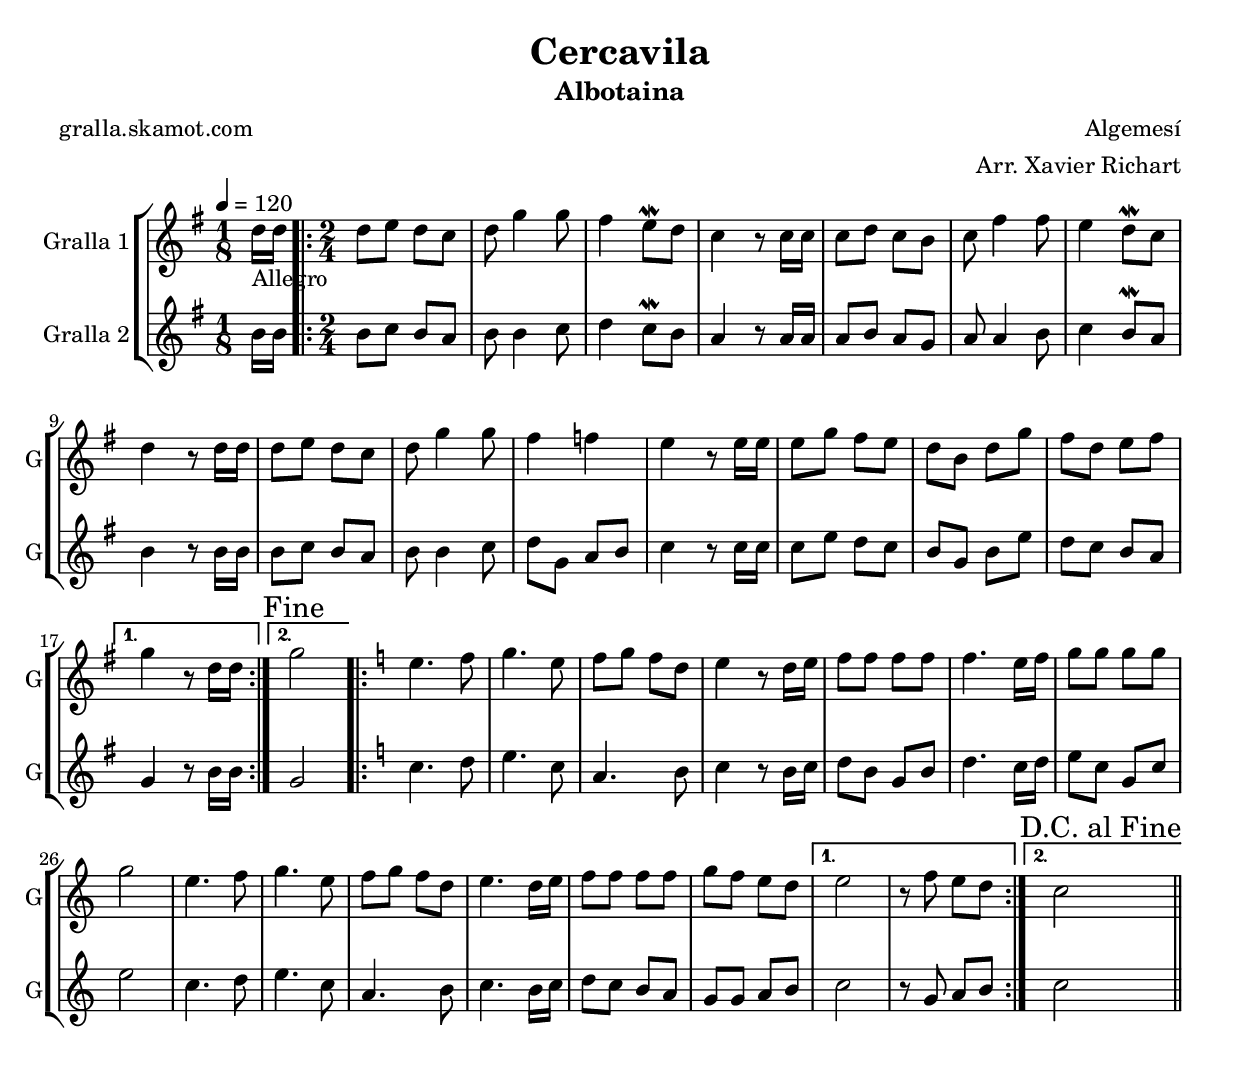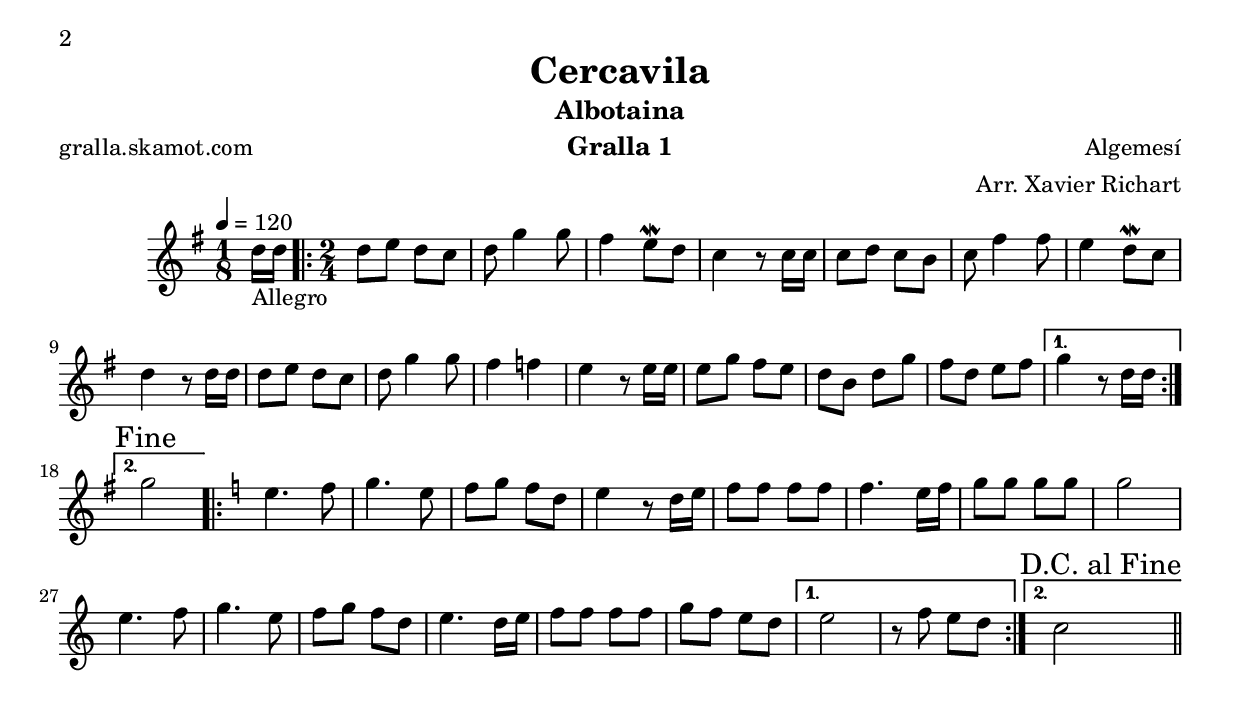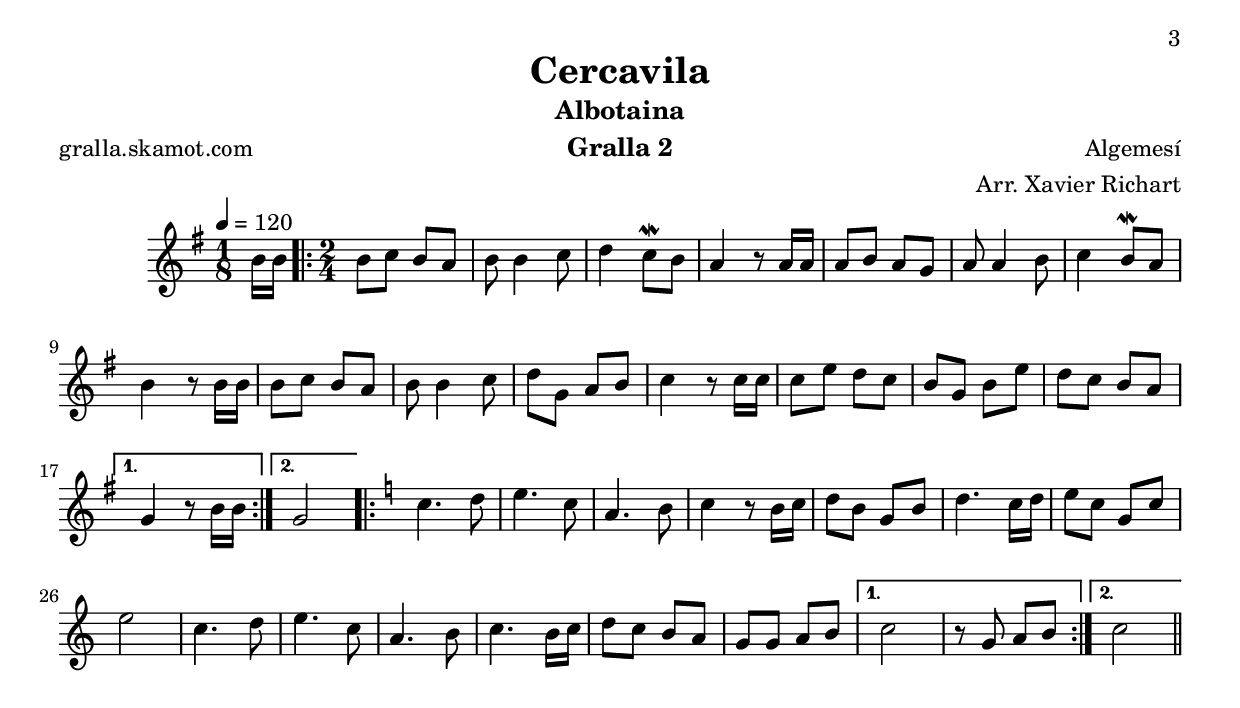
\version "2.16.2"

\header {
  dedication=""
  title="Cercavila"
  subtitle="Albotaina"
  subsubtitle=""
  poet="gralla.skamot.com"
  meter=""
  piece=""
  composer="Algemesí"
  arranger="Arr. Xavier Richart"
  opus=""
  instrument=""
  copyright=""
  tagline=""
}

liniaroAa =
\relative d''
{
  \tempo 4=120
  \clef treble
  \key g \major
  \time 1/8
  d16 _"Allegro" d  |
  \time 2/4   \repeat volta 2 { d8 e d c  |
  d8 g4 g8  |
  fis4 e8 \mordent d  |
  %05
  c4 r8 c16 c  |
  c8 d c b  |
  c8 fis4 fis8  |
  e4 d8 \mordent c  |
  d4 r8 d16 d  |
  %10
  d8 e d c  |
  d8 g4 g8  |
  fis4 f  |
  e4 r8 e16 e  |
  e8 g fis e  |
  %15
  d8 b d g  |
  fis8 d e fis }
  \alternative { { g4 r8 d16 d }
  { \mark "Fine" g2 } }
  \key c \major   \repeat volta 2 { e4. f8  |
  %20
  g4. e8  |
  f8 g f d  |
  e4 r8 d16 e  |
  f8 f f f  |
  f4. e16 f  |
  %25
  g8 g g g  |
  g2  |
  e4. f8  |
  g4. e8  |
  f8 g f d  |
  %30
  e4. d16 e  |
  f8 f f f  |
  g8 f e d }
  \alternative { { e2  |
  r8 f e d }
  %35
  { \mark "D.C. al Fine" c2 } } \bar "||"
}

liniaroAb =
\relative b'
{
  \tempo 4=120
  \clef treble
  \key g \major
  \time 1/8
  b16 b  |
  \time 2/4   \repeat volta 2 { b8 c b a  |
  b8 b4 c8  |
  d4 c8 \mordent b  |
  %05
  a4 r8 a16 a  |
  a8 b a g  |
  a8 a4 b8  |
  c4 b8 \mordent a  |
  b4 r8 b16 b  |
  %10
  b8 c b a  |
  b8 b4 c8  |
  d8 g, a b  |
  c4 r8 c16 c  |
  c8 e d c  |
  %15
  b8 g b e  |
  d8 c b a }
  \alternative { { g4 r8 b16 b }
  { g2 } }
  \key c \major   \repeat volta 2 { c4. d8  |
  %20
  e4. c8  |
  a4. b8  |
  c4 r8 b16 c  |
  d8 b g b  |
  d4. c16 d  |
  %25
  e8 c g c  |
  e2  |
  c4. d8  |
  e4. c8  |
  a4. b8  |
  %30
  c4. b16 c  |
  d8 c b a  |
  g8 g a b }
  \alternative { { c2  |
  r8 g a b }
  %35
  { c2 } } \bar "||"
}

\bookpart {
  \score {
    \new StaffGroup {
      \override Score.RehearsalMark.self-alignment-X = #LEFT
      <<
        \new Staff \with {instrumentName = #"Gralla 1" shortInstrumentName = #"G"} \liniaroAa
        \new Staff \with {instrumentName = #"Gralla 2" shortInstrumentName = #"G"} \liniaroAb
      >>
    }
    \layout {}
  }
  \score { \unfoldRepeats
    \new StaffGroup {
      \override Score.RehearsalMark.self-alignment-X = #LEFT
      <<
        \new Staff \with {instrumentName = #"Gralla 1" shortInstrumentName = #"G"} \liniaroAa
        \new Staff \with {instrumentName = #"Gralla 2" shortInstrumentName = #"G"} \liniaroAb
      >>
    }
    \midi {
      \set Staff.midiInstrument = "oboe"
      \set DrumStaff.midiInstrument = "drums"
    }
  }
}

\bookpart {
  \header {instrument="Gralla 1"}
  \score {
    \new StaffGroup {
      \override Score.RehearsalMark.self-alignment-X = #LEFT
      <<
        \new Staff \liniaroAa
      >>
    }
    \layout {}
  }
  \score { \unfoldRepeats
    \new StaffGroup {
      \override Score.RehearsalMark.self-alignment-X = #LEFT
      <<
        \new Staff \liniaroAa
      >>
    }
    \midi {
      \set Staff.midiInstrument = "oboe"
      \set DrumStaff.midiInstrument = "drums"
    }
  }
}

\bookpart {
  \header {instrument="Gralla 2"}
  \score {
    \new StaffGroup {
      \override Score.RehearsalMark.self-alignment-X = #LEFT
      <<
        \new Staff \liniaroAb
      >>
    }
    \layout {}
  }
  \score { \unfoldRepeats
    \new StaffGroup {
      \override Score.RehearsalMark.self-alignment-X = #LEFT
      <<
        \new Staff \liniaroAb
      >>
    }
    \midi {
      \set Staff.midiInstrument = "oboe"
      \set DrumStaff.midiInstrument = "drums"
    }
  }
}

